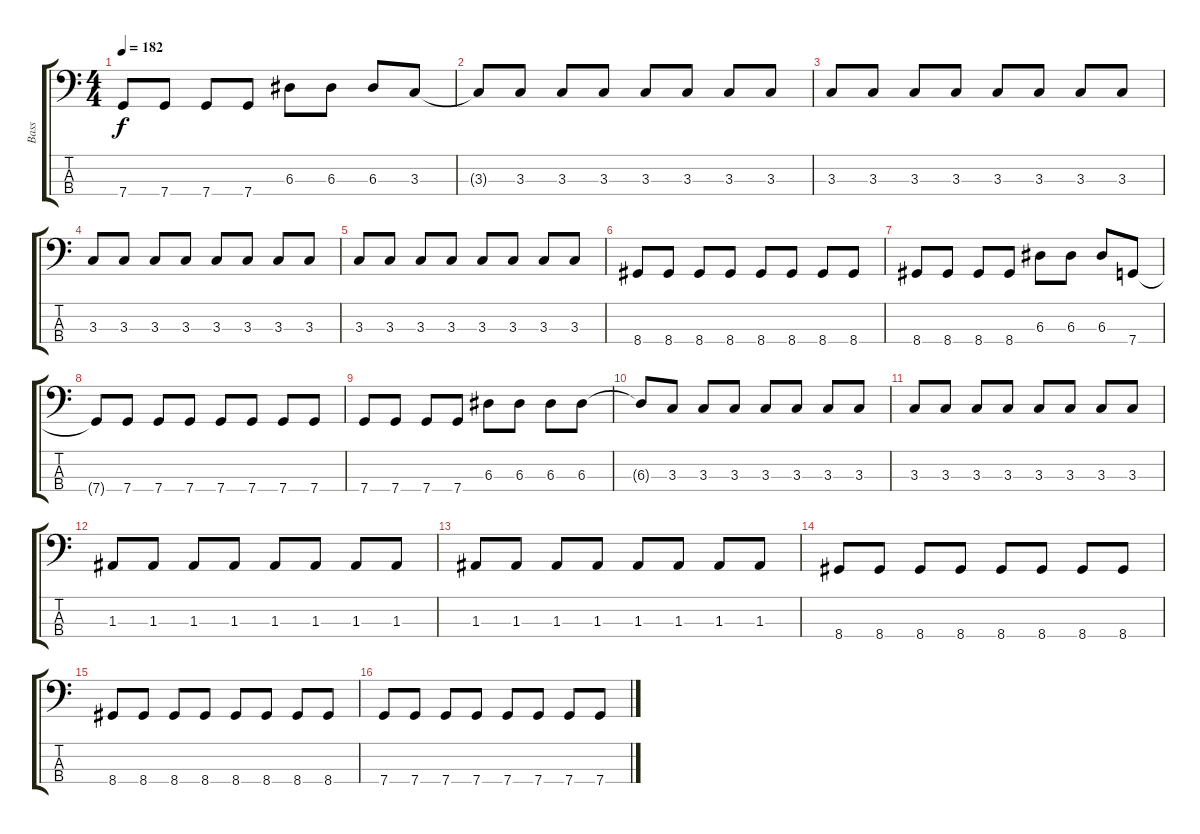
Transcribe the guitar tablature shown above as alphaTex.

\track ("Bass" "Bass") {instrument electricbassfinger}
\staff {score tabs}
\tuning (G2 D2 A1 C1) {hide}
\ts (4 4)
\tempo 182
\clef f4
\ks c
7.4.8{dy f} 7.4.8 7.4.8 7.4.8 6.3.8 6.3.8 6.3.8 3.3.8 |
3.3{t}.8 3.3.8 3.3.8 3.3.8 3.3.8 3.3.8 3.3.8 3.3.8 |
3.3.8 3.3.8 3.3.8 3.3.8 3.3.8 3.3.8 3.3.8 3.3.8 |
3.3.8 3.3.8 3.3.8 3.3.8 3.3.8 3.3.8 3.3.8 3.3.8 |
3.3.8 3.3.8 3.3.8 3.3.8 3.3.8 3.3.8 3.3.8 3.3.8 |
8.4.8 8.4.8 8.4.8 8.4.8 8.4.8 8.4.8 8.4.8 8.4.8 |
8.4.8 8.4.8 8.4.8 8.4.8 6.3.8 6.3.8 6.3.8 7.4.8 |
7.4{t}.8 7.4.8 7.4.8 7.4.8 7.4.8 7.4.8 7.4.8 7.4.8 |
7.4.8 7.4.8 7.4.8 7.4.8 6.3.8 6.3.8 6.3.8 6.3.8 |
6.3{t}.8 3.3.8 3.3.8 3.3.8 3.3.8 3.3.8 3.3.8 3.3.8 |
3.3.8 3.3.8 3.3.8 3.3.8 3.3.8 3.3.8 3.3.8 3.3.8 |
1.3.8 1.3.8 1.3.8 1.3.8 1.3.8 1.3.8 1.3.8 1.3.8 |
1.3.8 1.3.8 1.3.8 1.3.8 1.3.8 1.3.8 1.3.8 1.3.8 |
8.4.8 8.4.8 8.4.8 8.4.8 8.4.8 8.4.8 8.4.8 8.4.8 |
8.4.8 8.4.8 8.4.8 8.4.8 8.4.8 8.4.8 8.4.8 8.4.8 |
7.4.8 7.4.8 7.4.8 7.4.8 7.4.8 7.4.8 7.4.8 7.4.8
